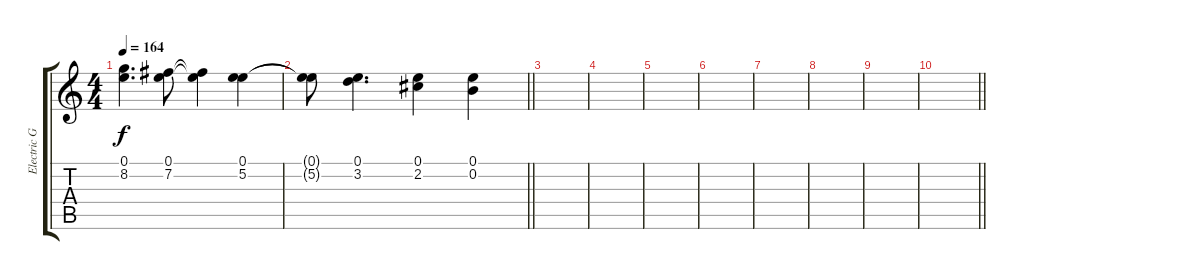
\track ("Electric Guitar" "Electric G") {instrument distortionguitar}
\staff {score tabs}
\tuning (E4 B3 G3 D3 A2 D2) {hide}
\ts (4 4)
\tempo 164
\clef g2
\ks c
(0.1 8.2).4{d dy f} (0.1 7.2).8 (0.1{t} 7.2{t}).4 (0.1 5.2).4 |
\barLineRight lightlight
(0.1{t} 5.2{t}).8 (0.1 3.2).4{d} (0.1 2.2).4 (0.1 0.2).4 |
|
|
|
|
|
|
|
\barLineRight lightlight
